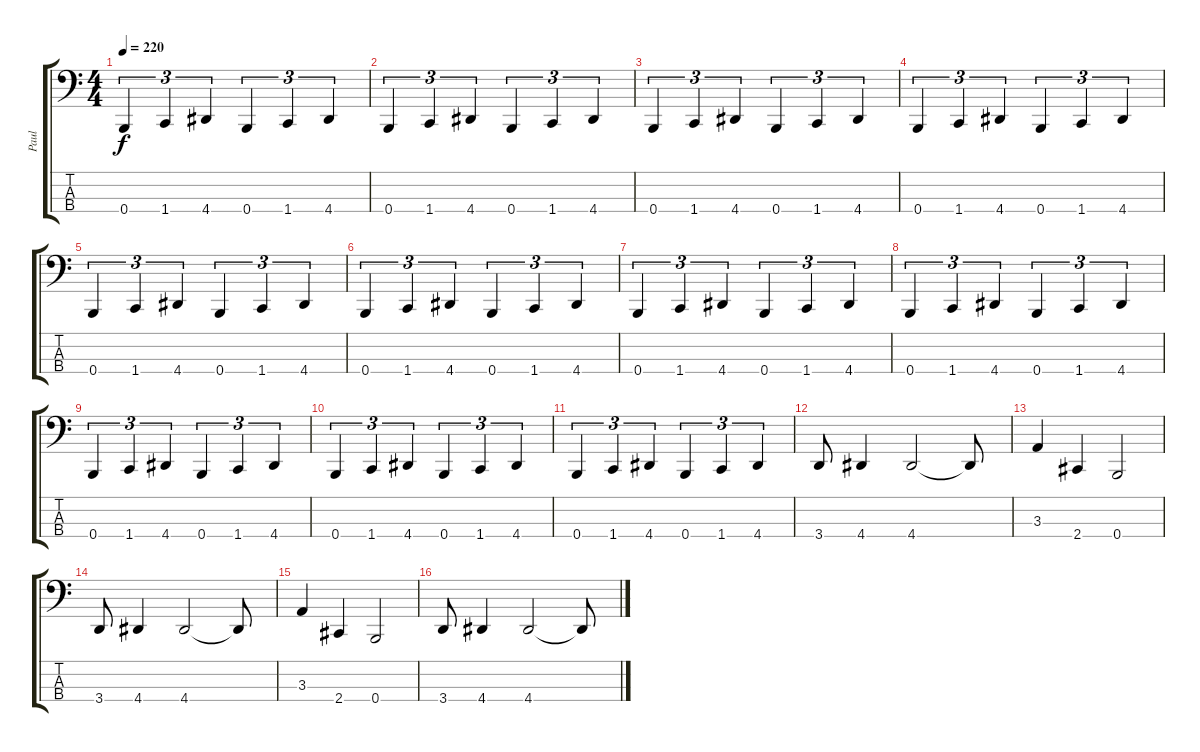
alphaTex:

\track ("Paul" "Paul") {instrument electricbasspick}
\staff {score tabs}
\tuning (E2 B1 Gb1 B0) {hide}
\ts (4 4)
\tempo 220
\clef f4
\ks c
0.4.4{tu (3 2) dy f} 1.4.4{tu (3 2)} 4.4.4{tu (3 2)} 0.4.4{tu (3 2)} 1.4.4{tu (3 2)} 4.4.4{tu (3 2)} |
0.4.4{tu (3 2)} 1.4.4{tu (3 2)} 4.4.4{tu (3 2)} 0.4.4{tu (3 2)} 1.4.4{tu (3 2)} 4.4.4{tu (3 2)} |
0.4.4{tu (3 2)} 1.4.4{tu (3 2)} 4.4.4{tu (3 2)} 0.4.4{tu (3 2)} 1.4.4{tu (3 2)} 4.4.4{tu (3 2)} |
0.4.4{tu (3 2)} 1.4.4{tu (3 2)} 4.4.4{tu (3 2)} 0.4.4{tu (3 2)} 1.4.4{tu (3 2)} 4.4.4{tu (3 2)} |
0.4.4{tu (3 2)} 1.4.4{tu (3 2)} 4.4.4{tu (3 2)} 0.4.4{tu (3 2)} 1.4.4{tu (3 2)} 4.4.4{tu (3 2)} |
0.4.4{tu (3 2)} 1.4.4{tu (3 2)} 4.4.4{tu (3 2)} 0.4.4{tu (3 2)} 1.4.4{tu (3 2)} 4.4.4{tu (3 2)} |
0.4.4{tu (3 2)} 1.4.4{tu (3 2)} 4.4.4{tu (3 2)} 0.4.4{tu (3 2)} 1.4.4{tu (3 2)} 4.4.4{tu (3 2)} |
0.4.4{tu (3 2)} 1.4.4{tu (3 2)} 4.4.4{tu (3 2)} 0.4.4{tu (3 2)} 1.4.4{tu (3 2)} 4.4.4{tu (3 2)} |
0.4.4{tu (3 2)} 1.4.4{tu (3 2)} 4.4.4{tu (3 2)} 0.4.4{tu (3 2)} 1.4.4{tu (3 2)} 4.4.4{tu (3 2)} |
0.4.4{tu (3 2)} 1.4.4{tu (3 2)} 4.4.4{tu (3 2)} 0.4.4{tu (3 2)} 1.4.4{tu (3 2)} 4.4.4{tu (3 2)} |
0.4.4{tu (3 2)} 1.4.4{tu (3 2)} 4.4.4{tu (3 2)} 0.4.4{tu (3 2)} 1.4.4{tu (3 2)} 4.4.4{tu (3 2)} |
3.4.8 4.4.4 4.4.2 4.4{t}.8 |
3.3.4 2.4.4 0.4.2 |
3.4.8 4.4.4 4.4.2 4.4{t}.8 |
3.3.4 2.4.4 0.4.2 |
3.4.8 4.4.4 4.4.2 4.4{t}.8
